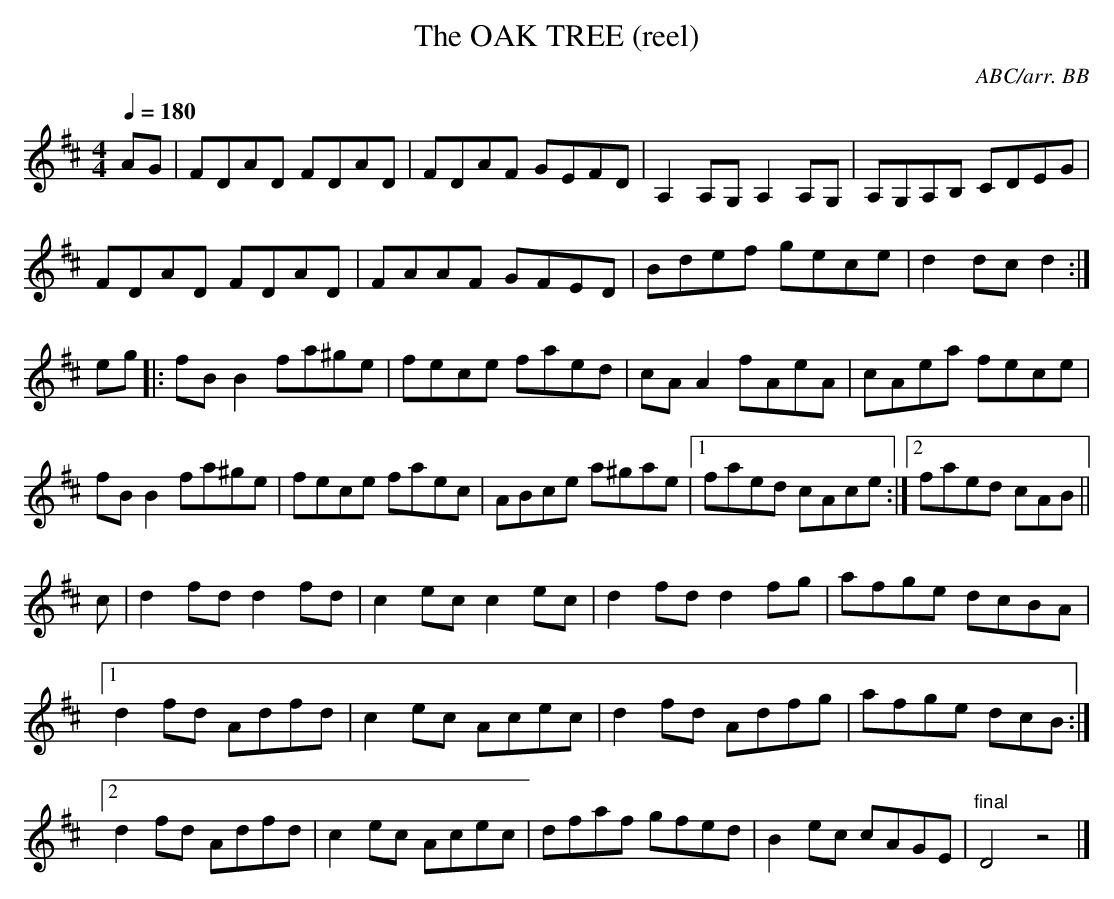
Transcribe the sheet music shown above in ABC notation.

X:1
T:OAK TREE (reel), The
C:ABC/arr. BB
M:4/4
Q:1/4=180
L:1/8
K:D
AG|FDAD FDAD|FDAF GEFD|A,2A,G, A,2A,G,|A,G,A,B, CDEG|
FDAD FDAD|FAAF GFED|Bdef gece|d2dc d2 :|
eg|: fBB2 fa^ge|fece faed|cAA2 fAeA|cAea fece|
fBB2 fa^ge|fece faec|ABce a^gae|1 faed cAce :|2 faed cAB||
c|d2fd d2fd|c2ec c2ec|d2fd d2fg|afge dcBA|
[1 d2fd Adfd|c2ec Acec|d2fd Adfg|afge dcB :|
[2 d2fd Adfd|c2ec Acec|dfaf gfed|B2ec cAGE |"final"D4z4|]
